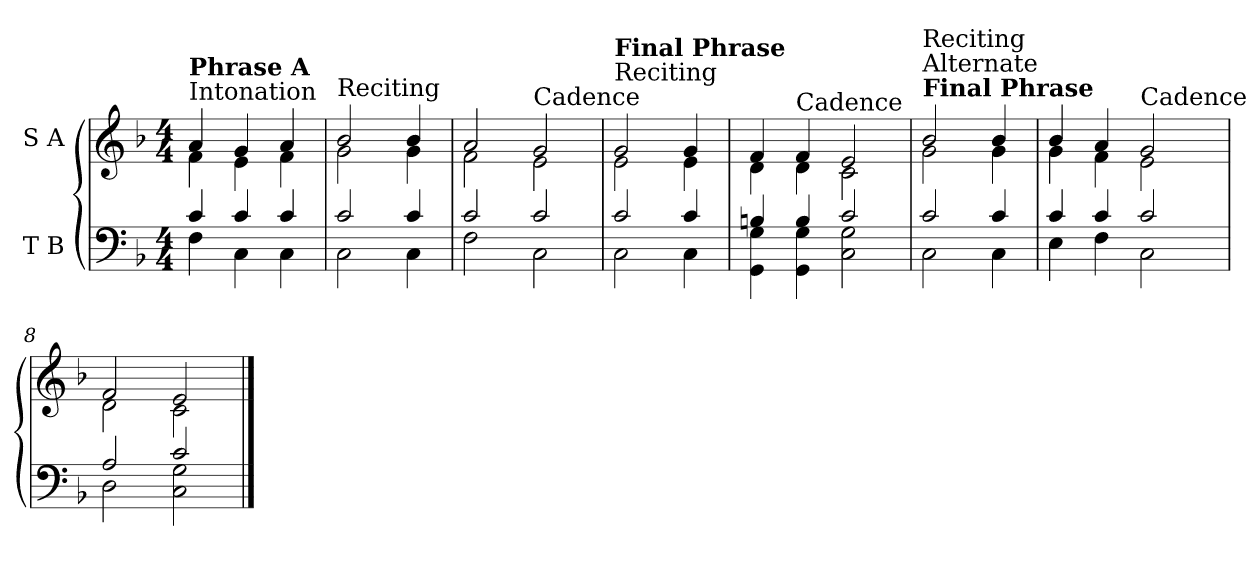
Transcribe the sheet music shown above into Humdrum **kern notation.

**kern	**kern
*part2	*part1
*staff2	*staff1
*I"T B	*I"S A
*clefF4	*clefG2
*k[b-]	*k[b-]
*M4/4	*M4/4
=1	=1
*^	*^
!	!	!LO:TX:a:t=Intonation	!
!	!	!LO:TX:a:B:t=Phrase A	!
4c/	4F\	4a/	4f\
4c/	4C\	4g/	4e\
4c/	4C\	4a/	4f\
=2	=2	=2	=2
!	!	!LO:TX:a:t=Reciting	!
2c/	2C\	2b-/	2g\
4c/	4C\	4b-/	4g\
=3	=3	=3	=3
2c/	2F\	2a/	2f\
!	!	!LO:TX:a:t=Cadence	!
2c/	2C\	2g/	2e\
!!LO:LB:g=z	!!
=4	=4	=4	=4
!	!	!LO:TX:a:t=Reciting	!
!	!	!LO:TX:a:B:t=Final Phrase	!
2c/	2C\	2g/	2e\
4c/	4C\	4g/	4e\
=5	=5	=5	=5
4Bn/	4GG\ 4G\	4f/	4d\
!	!	!LO:TX:a:t=Cadence	!
4B/	4GG\ 4G\	4f/	4d\
2c/	2C\ 2G\	2e/	2c\
!!LO:LB:g=z	!!
=6	=6	=6	=6
!	!	!LO:TX:a:B:t=Final Phrase	!
!	!	!LO:TX:a:t=Alternate	!
!	!	!LO:TX:a:t=Reciting	!
2c/	2C\	2b-/	2g\
4c/	4C\	4b-/	4g\
=7	=7	=7	=7
4c/	4E\	4b-/	4g\
4c/	4F\	4a/	4f\
!	!	!LO:TX:a:t=Cadence	!
2c/	2C\	2g/	2e\
=8	=8	=8	=8
2A/	2D\	2f/	2d\
2c/	2C\ 2G\	2e/	2c\
*v	*v	*	*
*	*v	*v
==	==
*-	*-
